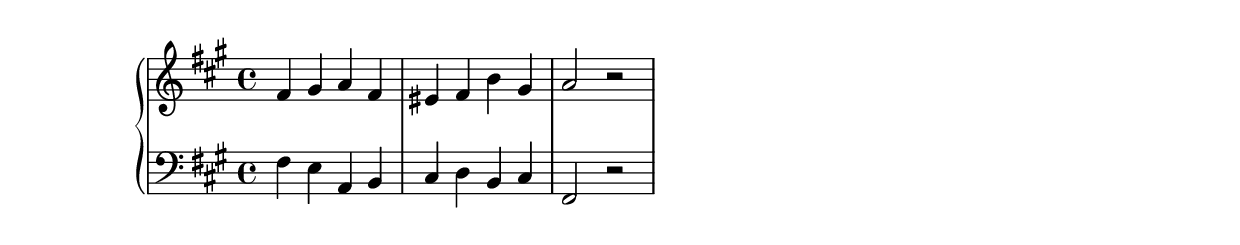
\version "2.10.0"
\new PianoStaff {
  <<
    \new Staff {
      \relative c'{
        \time 4/4
        \key a \major
        fis4 gis a fis eis fis b gis a2 r2
      }
    }
    \new Staff {
      \relative c{
        \time 4/4
        \key a \major
        \clef bass
        fis4 e a, b cis d b cis fis,2 r2
      }
    }
  >>
}